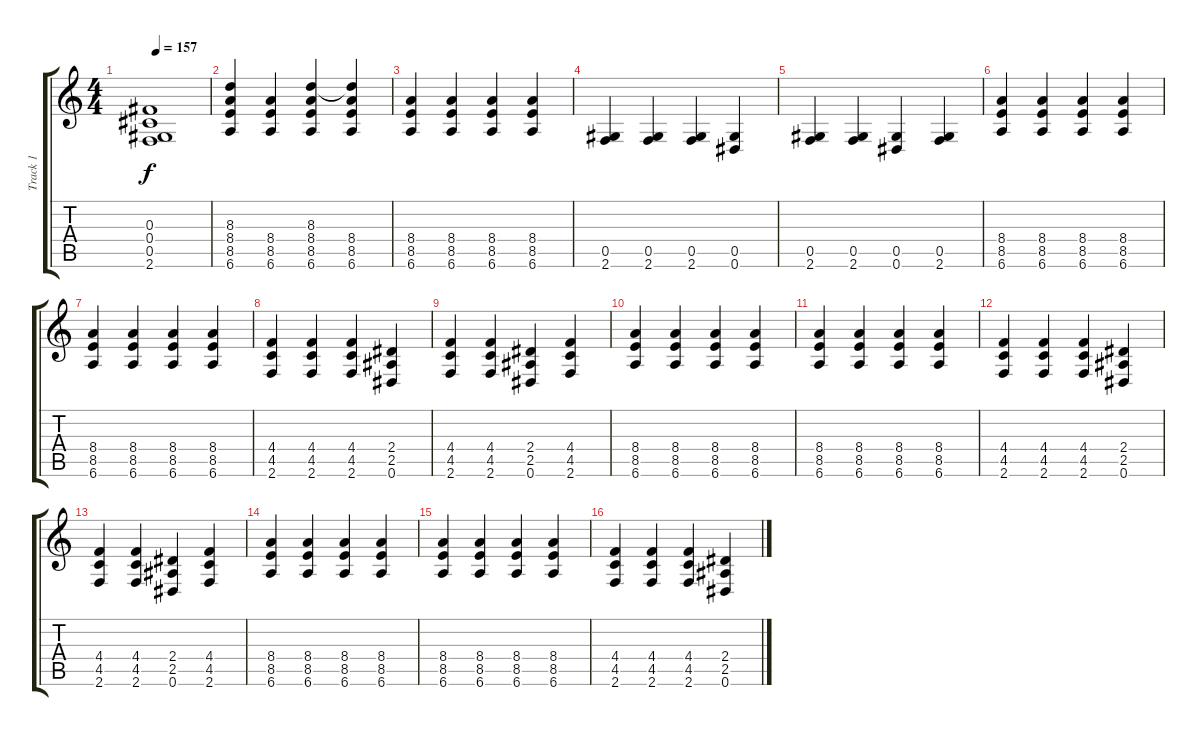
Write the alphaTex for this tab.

\track ("Track 1" "Track 1") {instrument electricguitarclean}
\staff {score tabs}
\tuning (Eb4 Bb3 Gb3 Db3 Ab2 Eb2) {hide}
\ts (4 4)
\tempo 157
\clef g2
\ks c
(0.3{t} 0.4{t} 0.5{t} 2.6{t}).1{dy f} |
(8.3 8.4 8.5 6.6).4 (8.4 8.5 6.6).4 (8.3 8.4 8.5 6.6).4 (8.3{t} 8.4 8.5 6.6).4 |
(8.4 8.5 6.6).4 (8.4 8.5 6.6).4 (8.4 8.5 6.6).4 (8.4 8.5 6.6).4 |
(0.5 2.6).4 (0.5 2.6).4 (0.5 2.6).4 (0.5 0.6).4 |
(0.5 2.6).4 (0.5 2.6).4 (0.5 0.6).4 (0.5 2.6).4 |
(8.4 8.5 6.6).4 (8.4 8.5 6.6).4 (8.4 8.5 6.6).4 (8.4 8.5 6.6).4 |
(8.4 8.5 6.6).4 (8.4 8.5 6.6).4 (8.4 8.5 6.6).4 (8.4 8.5 6.6).4 |
(4.4 4.5 2.6).4 (4.4 4.5 2.6).4 (4.4 4.5 2.6).4 (2.4 2.5 0.6).4 |
(4.4 4.5 2.6).4 (4.4 4.5 2.6).4 (2.4 2.5 0.6).4 (4.4 4.5 2.6).4 |
(8.4 8.5 6.6).4 (8.4 8.5 6.6).4 (8.4 8.5 6.6).4 (8.4 8.5 6.6).4 |
(8.4 8.5 6.6).4 (8.4 8.5 6.6).4 (8.4 8.5 6.6).4 (8.4 8.5 6.6).4 |
(4.4 4.5 2.6).4 (4.4 4.5 2.6).4 (4.4 4.5 2.6).4 (2.4 2.5 0.6).4 |
(4.4 4.5 2.6).4 (4.4 4.5 2.6).4 (2.4 2.5 0.6).4 (4.4 4.5 2.6).4 |
(8.4 8.5 6.6).4 (8.4 8.5 6.6).4 (8.4 8.5 6.6).4 (8.4 8.5 6.6).4 |
(8.4 8.5 6.6).4 (8.4 8.5 6.6).4 (8.4 8.5 6.6).4 (8.4 8.5 6.6).4 |
(4.4 4.5 2.6).4 (4.4 4.5 2.6).4 (4.4 4.5 2.6).4 (2.4 2.5 0.6).4
